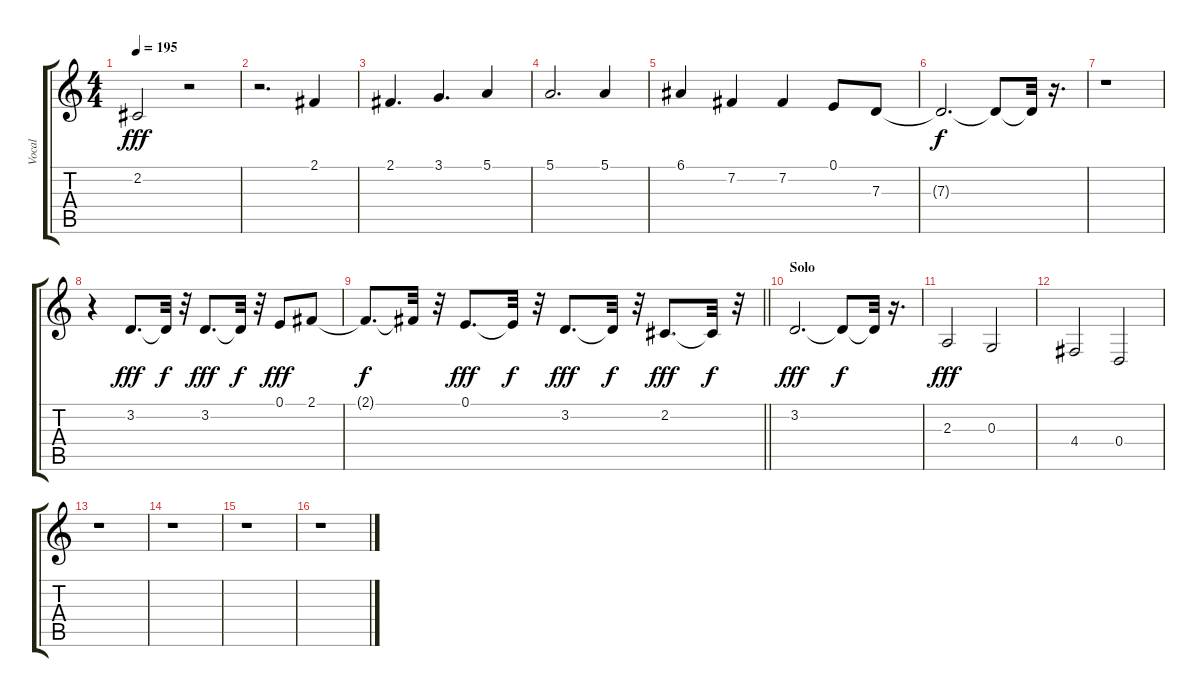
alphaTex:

\track ("Vocal" "Vocal") {instrument flute}
\staff {score tabs}
\tuning (E4 B3 G3 D3 A2 E2) {hide}
\ts (4 4)
\tempo 195
\clef g2
\ks c
2.2.2{dy fff} r.2 |
r.2{d} 2.1.4 |
2.1.4{d} 3.1.4{d} 5.1.4 |
5.1.2{d} 5.1.4 |
6.1.4 7.2.4 7.2.4 0.1.8 7.3.8 |
7.3{t}.2{d dy f} 7.3{t}.8 7.3{t}.32 r.16{d} |
r.1 |
r.4 3.2.8{d dy fff} 3.2{t}.32{dy f} r.32 3.2.8{d dy fff} 3.2{t}.32{dy f} r.32 0.1.8{dy fff} 2.1.8 |
\barLineRight lightlight
2.1{t}.8{d dy f} 2.1{t}.32 r.32 0.1.8{d dy fff} 0.1{t}.32{dy f} r.32 3.2.8{d dy fff} 3.2{t}.32{dy f} r.32 2.2.8{d dy fff} 2.2{t}.32{dy f} r.32 |
\section ("" "Solo")
3.2.2{d dy fff} 3.2{t}.8{dy f} 3.2{t}.32 r.16{d} |
2.3.2{dy fff} 0.3.2 |
4.4.2 0.4.2 |
r.1 |
r.1 |
r.1 |
r.1
